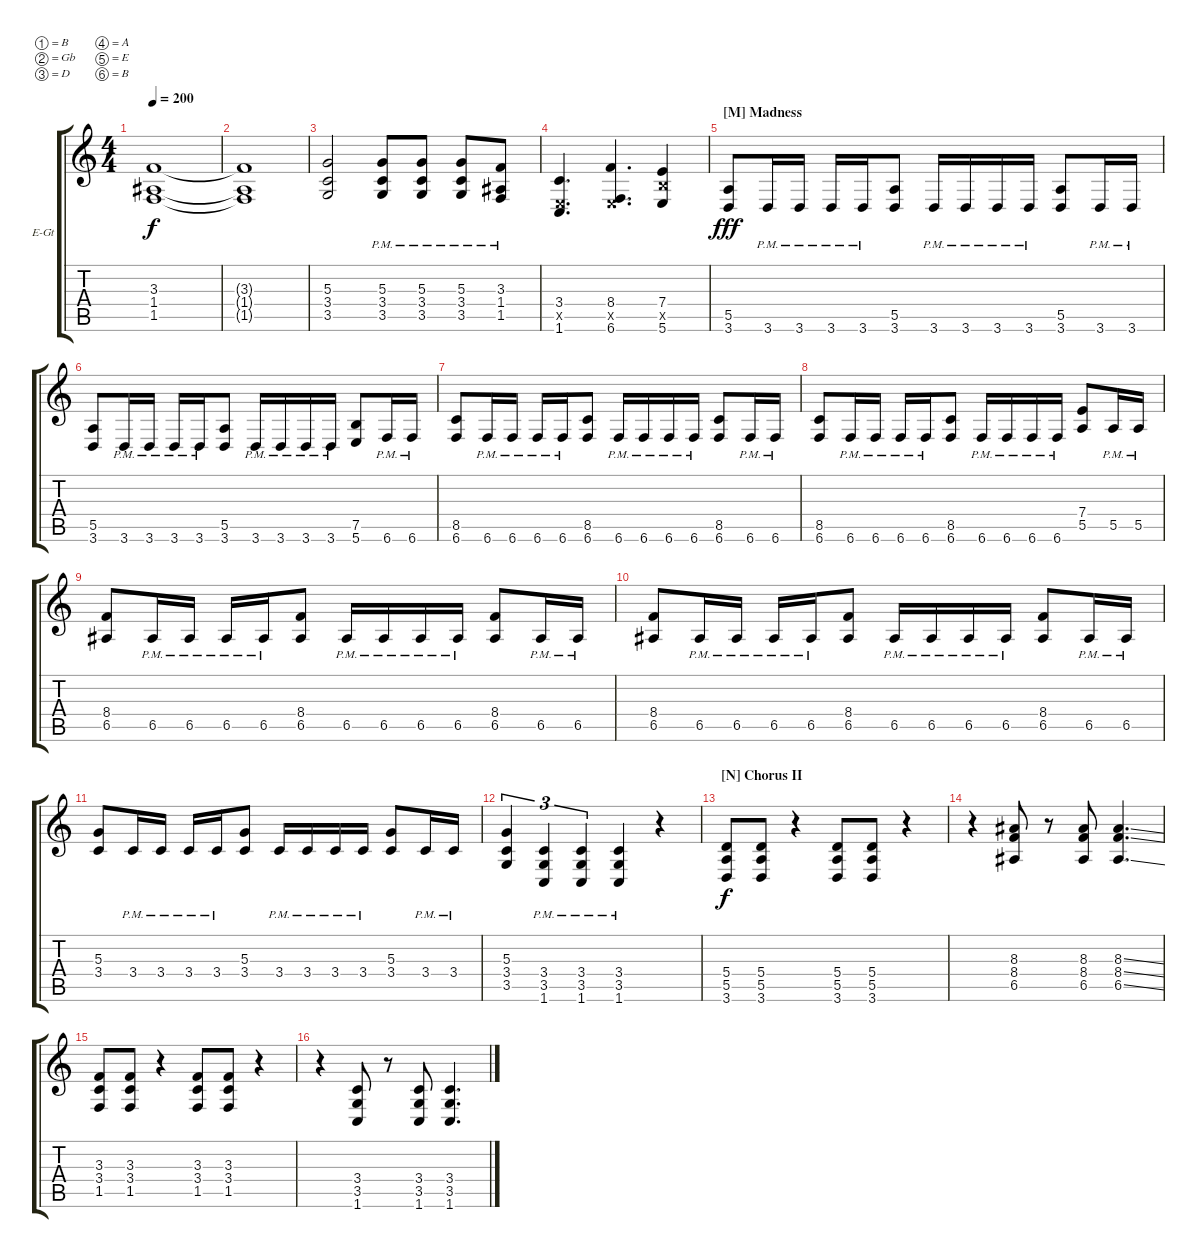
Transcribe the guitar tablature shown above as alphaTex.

\defaultSystemsLayout 4
\bracketExtendMode groupsimilarinstruments
\firstSystemTrackNameOrientation horizontal
\otherSystemsTrackNameOrientation horizontal
\track ("Guitar 1 (Left/Low)" "E-Gt") {instrument distortionguitar}
\staff {score tabs}
\tuning (B3 Gb3 D3 A2 E2 B1)
\ts (4 4)
\tempo 200
\clef g2
\ks c
(1.4 3.3 1.5).1{dy f} |
(3.3{t} 1.4{t} 1.5{t}).1 |
(3.5 3.4 5.3).2 (3.5{pm} 3.4{pm} 5.3{pm}).8 (3.5{pm} 3.4{pm} 5.3{pm}).8 (3.5{pm} 3.4{pm} 5.3{pm}).8 (1.5{pm} 1.4{pm} 3.3{pm}).8 |
(3.4 1.6 0.5{x}).4{d} (8.4 6.6 0.5{x}).4{d} (7.4 5.6 7.5{x}).4 |
\section ("M" "Madness")
(3.6 5.5).8{dy fff} 3.6{pm}.16 3.6{pm}.16 3.6{pm}.16 3.6{pm}.16 (3.6 5.5).8 3.6{pm}.16 3.6{pm}.16 3.6{pm}.16 3.6{pm}.16 (3.6 5.5).8 3.6{pm}.16 3.6{pm}.16 |
(3.6 5.5).8 3.6{pm}.16 3.6{pm}.16 3.6{pm}.16 3.6{pm}.16 (3.6 5.5).8 3.6{pm}.16 3.6{pm}.16 3.6{pm}.16 3.6{pm}.16 (5.6 7.5).8 6.6{pm}.16 6.6{pm}.16 |
(6.6 8.5).8 6.6{pm}.16 6.6{pm}.16 6.6{pm}.16 6.6{pm}.16 (6.6 8.5).8 6.6{pm}.16 6.6{pm}.16 6.6{pm}.16 6.6{pm}.16 (6.6 8.5).8 6.6{pm}.16 6.6{pm}.16 |
(6.6 8.5).8 6.6{pm}.16 6.6{pm}.16 6.6{pm}.16 6.6{pm}.16 (6.6 8.5).8 6.6{pm}.16 6.6{pm}.16 6.6{pm}.16 6.6{pm}.16 (5.5 7.4).8 5.5{pm}.16 5.5{pm}.16 |
(8.4 6.5).8 6.5{pm}.16 6.5{pm}.16 6.5{pm}.16 6.5{pm}.16 (8.4 6.5).8 6.5{pm}.16 6.5{pm}.16 6.5{pm}.16 6.5{pm}.16 (6.5 8.4).8 6.5{pm}.16 6.5{pm}.16 |
(8.4 6.5).8 6.5{pm}.16 6.5{pm}.16 6.5{pm}.16 6.5{pm}.16 (8.4 6.5).8 6.5{pm}.16 6.5{pm}.16 6.5{pm}.16 6.5{pm}.16 (6.5 8.4).8 6.5{pm}.16 6.5{pm}.16 |
(3.4 5.3).8 3.4{pm}.16 3.4{pm}.16 3.4{pm}.16 3.4{pm}.16 (3.4 5.3).8 3.4{pm}.16 3.4{pm}.16 3.4{pm}.16 3.4{pm}.16 (3.4 5.3).8 3.4{pm}.16 3.4{pm}.16 |
(3.4 3.5 5.3).4{tu (3 2)} (1.6{pm} 3.5{pm} 3.4{pm}).4{tu (3 2)} (1.6{pm} 3.5{pm} 3.4{pm}).4{tu (3 2)} (1.6{pm} 3.5{pm} 3.4{pm}).4 r.4 |
\section ("N" "Chorus II")
(3.6 5.5 5.4).8{dy f} (3.6 5.5 5.4).8 r.4 (3.6 5.5 5.4).8 (3.6 5.5 5.4).8 r.4 |
r.4 (6.5 8.4 8.3).8 r.8 (6.5 8.4 8.3).8 (6.5{ss} 8.4{ss} 8.3{ss}).4{d} |
(1.5 3.4 3.3).8 (1.5 3.4 3.3).8 r.4 (1.5 3.4 3.3).8 (1.5 3.4 3.3).8 r.4 |
r.4 (1.6 3.5 3.4).8 r.8 (1.6 3.5 3.4).8 (1.6 3.5 3.4).4{d}
